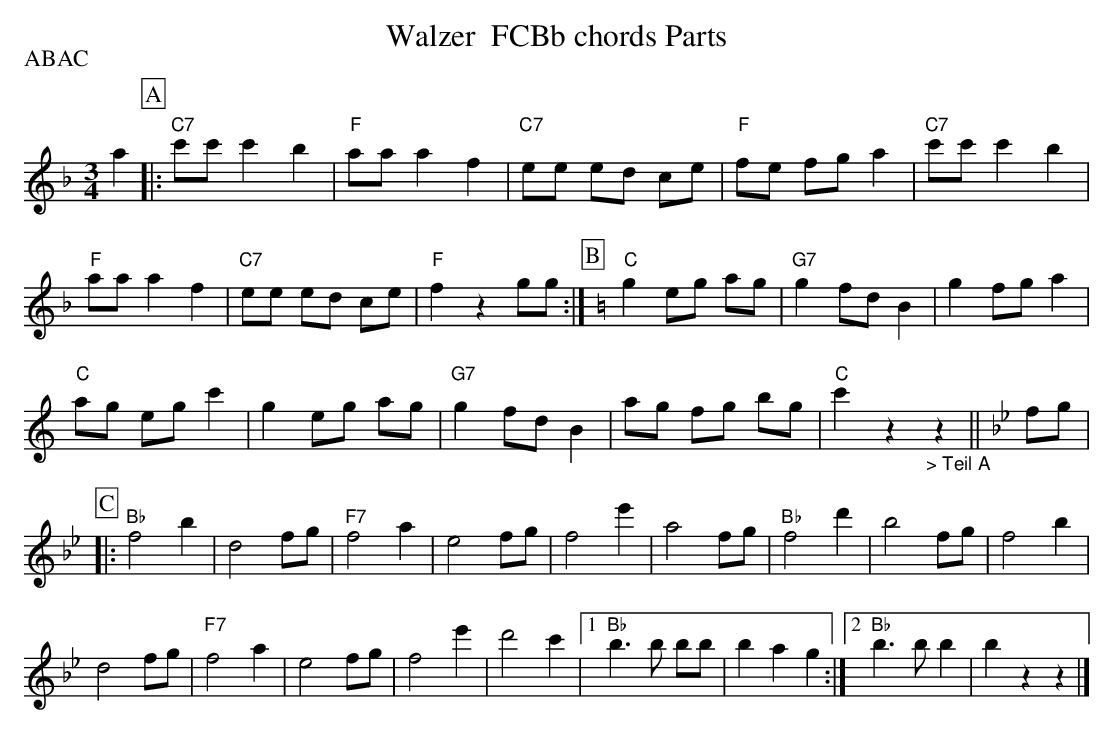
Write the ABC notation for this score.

X:1
T:  Walzer  FCBb chords Parts
P:ABAC
M:3/4
L:1/8
K:F %%MIDI gchordon
a2 [P:A] |: "C7"c'c' c'2b2 | "F"aaa2f2 | "C7"ee ed ce | "F"fe fga2 | "C7"c'c'c'2b2 |
"F"aaa2f2 | "C7"ee ed ce | "F"f2z2gg :| [P:B] [K:C] "C"g2eg ag | "G7"g2fdB2 | g2fga2 |
"C"ag egc'2 | g2 eg ag | "G7"g2 fdB2 | ag fg bg | "C"c'2z2"_> Teil A"z2 || [K:Bb] fg |
[P:C] |: "Bb"f4b2 | d4fg | "F7"f4a2 | e4fg | f4e'2 | a4fg | "Bb"f4d'2 | b4fg | f4b2 |
d4fg |  "F7"f4a2 | e4fg | f4e'2 | d'4c'2 |1 "Bb"b3b bb | b2a2g2 :|2 "Bb"b3bb2 | b2z2z2 |]
